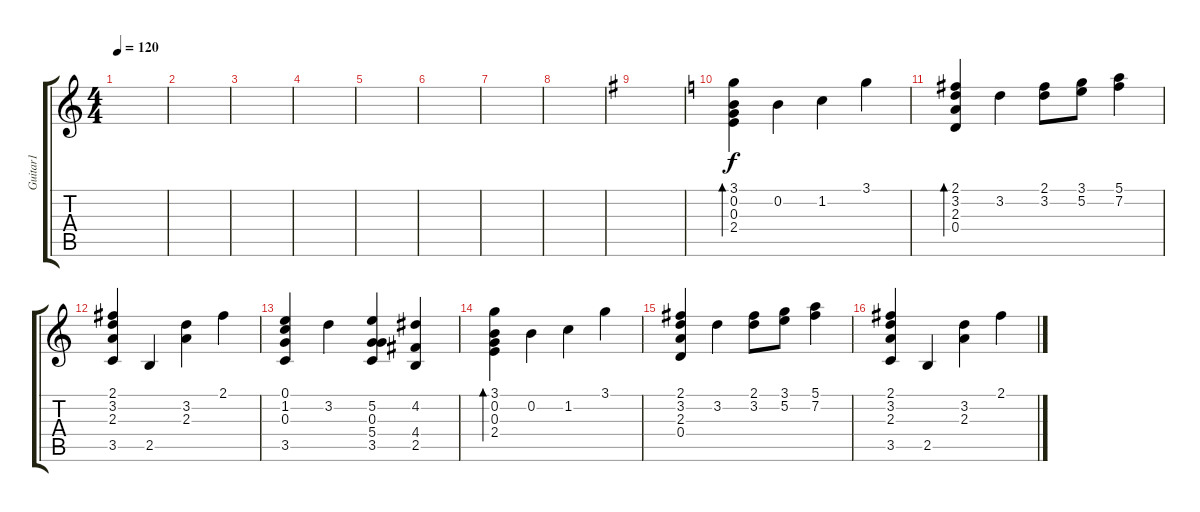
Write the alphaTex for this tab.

\track ("Guitar1" "Guitar1") {instrument acousticguitarnylon}
\staff {score tabs}
\tuning (E4 B3 G3 D3 A2 E2) {hide}
\ts (4 4)
\tempo 120
\clef g2
\ks c
|
|
|
|
|
|
|
|
\ks g
|
\ks c
(3.1 0.2 0.3 2.4).4{bd 60} 0.2.4 1.2.4 3.1.4 |
(2.1 3.2 2.3 0.4).4{bd 60} 3.2.4 (2.1 3.2).8 (3.1 5.2).8 (5.1 7.2).4 |
(2.1 3.2 2.3 3.5).4 2.5.4 (3.2 2.3).4 2.1.4 |
(0.1 1.2 0.3 3.5).4 3.2.4 (5.2 0.3 5.4 3.5).4 (4.2 4.4 2.5).4 |
(3.1 0.2 0.3 2.4).4{bd 60} 0.2.4 1.2.4 3.1.4 |
(2.1 3.2 2.3 0.4).4 3.2.4 (2.1 3.2).8 (3.1 5.2).8 (5.1 7.2).4 |
(2.1 3.2 2.3 3.5).4 2.5.4 (3.2 2.3).4 2.1.4
